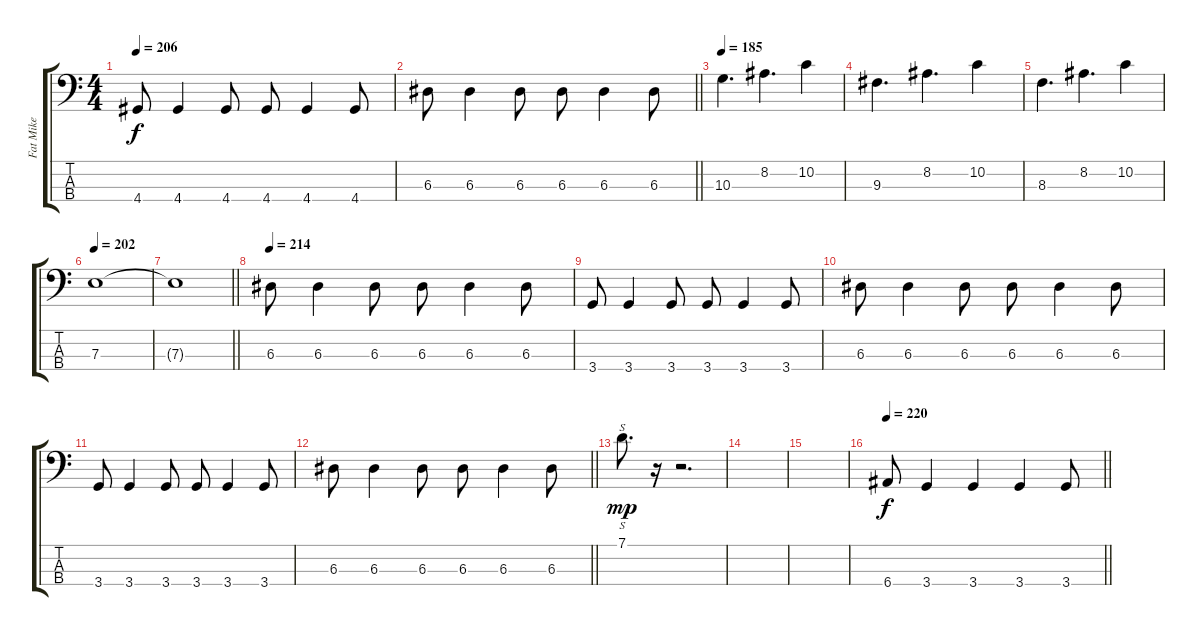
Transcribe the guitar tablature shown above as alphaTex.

\track ("Fat Mike" "Fat Mike") {instrument electricbasspick}
\staff {score tabs}
\tuning (G2 D2 A1 E1) {hide}
\ts (4 4)
\tempo 206
\clef f4
\ks c
4.4.8{dy f} 4.4.4 4.4.8 4.4.8 4.4.4 4.4.8 |
\barLineRight lightlight
6.3.8 6.3.4 6.3.8 6.3.8 6.3.4 6.3.8 |
\section ("" "")
\tempo 185
10.3.4{d} 8.2.4{d} 10.2.4 |
9.3.4{d} 8.2.4{d} 10.2.4 |
8.3.4{d} 8.2.4{d} 10.2.4 |
\tempo 202
7.3.1 |
\barLineRight lightlight
7.3{t}.1 |
\section ("" "")
\tempo 214
6.3.8 6.3.4 6.3.8 6.3.8 6.3.4 6.3.8 |
3.4.8 3.4.4 3.4.8 3.4.8 3.4.4 3.4.8 |
6.3.8 6.3.4 6.3.8 6.3.8 6.3.4 6.3.8 |
3.4.8 3.4.4 3.4.8 3.4.8 3.4.4 3.4.8 |
\barLineRight lightlight
6.3.8 6.3.4 6.3.8 6.3.8 6.3.4 6.3.8 |
\section ("" "")
7.1.8{s d dy mp instrument slapbass1} r.16 r.2{d} |
|
|
\tempo 220
\barLineRight lightlight
6.4.8{dy f instrument electricbasspick} 3.4.4 3.4.4 3.4.4 3.4.8
